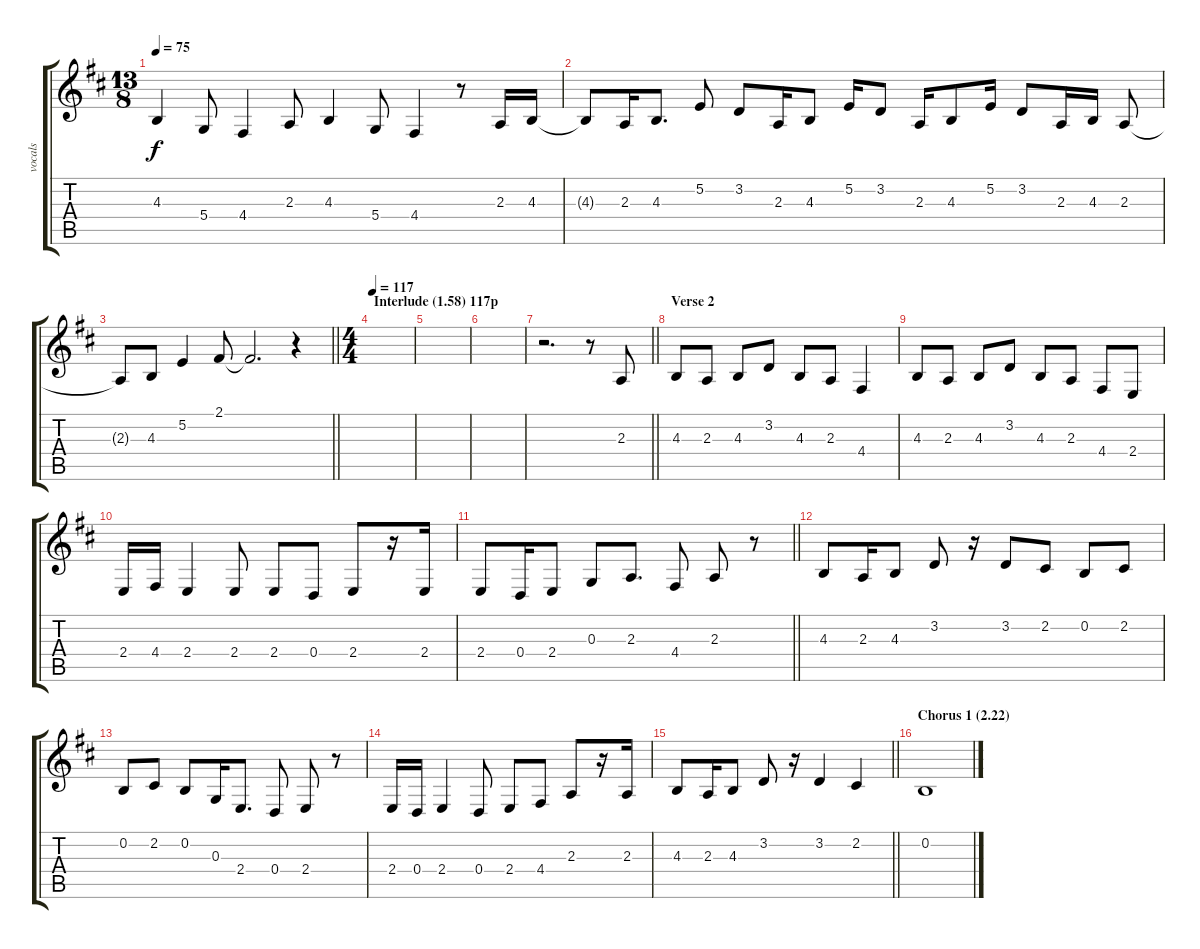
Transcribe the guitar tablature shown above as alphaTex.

\track ("vocals" "vocals") {instrument clarinet}
\staff {score tabs}
\tuning (E4 B3 G3 D3 A2 E2) {hide}
\ts (13 8)
\tempo 75
\clef g2
\ks d
4.3.4{dy f} 5.4.8 4.4.4 2.3.8 4.3.4 5.4.8 4.4.4 r.8 2.3.16 4.3.16 |
4.3{t}.8 2.3.16 4.3.8{d} 5.2.8 3.2.8 2.3.16 4.3.8 5.2.16 3.2.8 2.3.16 4.3.8 5.2.16 3.2.8 2.3.16 4.3.16 2.3.8 |
\barLineRight lightlight
2.3{t}.8 4.3.8 5.2.4 2.1.8 2.1{t}.2{d} r.4 |
\ts (4 4)
\section ("" "Interlude (1.58) 117p")
\tempo 117
|
|
|
\barLineRight lightlight
r.2{d} r.8 2.3.8 |
\section ("" "Verse 2")
4.3.8 2.3.8 4.3.8 3.2.8 4.3.8 2.3.8 4.4.4 |
4.3.8 2.3.8 4.3.8 3.2.8 4.3.8 2.3.8 4.4.8 2.4.8 |
2.4.16 4.4.16 2.4.4 2.4.8 2.4.8 0.4.8 2.4.8 r.16 2.4.16 |
\barLineRight lightlight
2.4.8 0.4.16 2.4.8 0.3.8 2.3.8{d} 4.4.8 2.3.8 r.8 |
4.3.8 2.3.16 4.3.8 3.2.8 r.16 3.2.8 2.2.8 0.2.8 2.2.8 |
0.2.8 2.2.8 0.2.8 0.3.16 2.4.8{d} 0.4.8 2.4.8 r.8 |
2.4.16 0.4.16 2.4.4 0.4.8 2.4.8 4.4.8 2.3.8 r.16 2.3.16 |
\barLineRight lightlight
4.3.8 2.3.16 4.3.8 3.2.8 r.16 3.2.4 2.2.4 |
\section ("" "Chorus 1 (2.22)")
0.2.1
